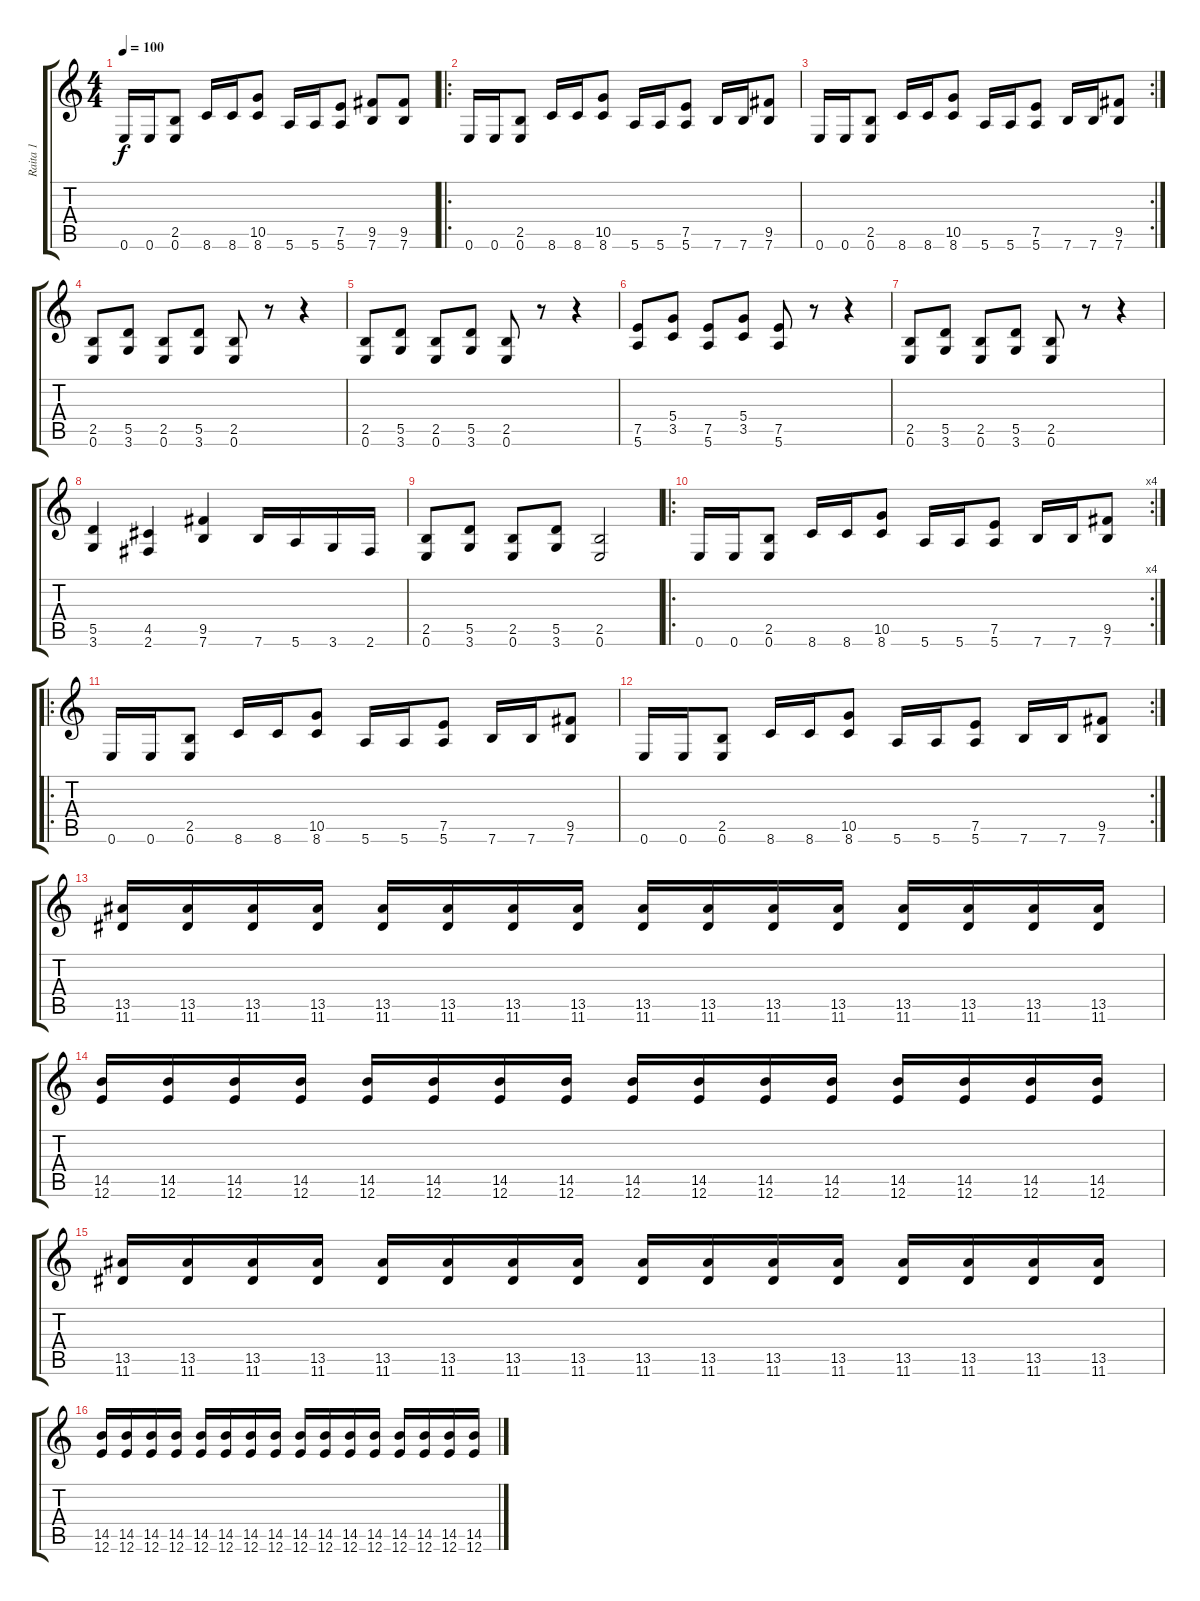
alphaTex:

\track ("Raita 1" "Raita 1") {instrument distortionguitar}
\staff {score tabs}
\tuning (E4 B3 G3 D3 A2 E2) {hide}
\ts (4 4)
\tempo 100
\clef g2
\ks c
0.6.16{dy f} 0.6.16 (2.5 0.6).8 8.6.16 8.6.16 (10.5 8.6).8 5.6.16 5.6.16 (7.5 5.6).8 (9.5 7.6).8 (9.5 7.6).8 |
\ro
0.6.16 0.6.16 (2.5 0.6).8 8.6.16 8.6.16 (10.5 8.6).8 5.6.16 5.6.16 (7.5 5.6).8 7.6.16 7.6.16 (9.5 7.6).8 |
\rc 2
0.6.16 0.6.16 (2.5 0.6).8 8.6.16 8.6.16 (10.5 8.6).8 5.6.16 5.6.16 (7.5 5.6).8 7.6.16 7.6.16 (9.5 7.6).8 |
(2.5 0.6).8 (5.5 3.6).8 (2.5 0.6).8 (5.5 3.6).8 (2.5 0.6).8 r.8 r.4 |
(2.5 0.6).8 (5.5 3.6).8 (2.5 0.6).8 (5.5 3.6).8 (2.5 0.6).8 r.8 r.4 |
(7.5 5.6).8 (5.4 3.5).8 (7.5 5.6).8 (5.4 3.5).8 (7.5 5.6).8 r.8 r.4 |
(2.5 0.6).8 (5.5 3.6).8 (2.5 0.6).8 (5.5 3.6).8 (2.5 0.6).8 r.8 r.4 |
(5.5 3.6).4 (4.5 2.6).4 (9.5 7.6).4 7.6.16 5.6.16 3.6.16 2.6.16 |
(2.5 0.6).8 (5.5 3.6).8 (2.5 0.6).8 (5.5 3.6).8 (2.5 0.6).2 |
\ro
\rc 4
0.6.16 0.6.16 (2.5 0.6).8 8.6.16 8.6.16 (10.5 8.6).8 5.6.16 5.6.16 (7.5 5.6).8 7.6.16 7.6.16 (9.5 7.6).8 |
\ro
0.6.16 0.6.16 (2.5 0.6).8 8.6.16 8.6.16 (10.5 8.6).8 5.6.16 5.6.16 (7.5 5.6).8 7.6.16 7.6.16 (9.5 7.6).8 |
\rc 2
0.6.16 0.6.16 (2.5 0.6).8 8.6.16 8.6.16 (10.5 8.6).8 5.6.16 5.6.16 (7.5 5.6).8 7.6.16 7.6.16 (9.5 7.6).8 |
(13.5 11.6).16 (13.5 11.6).16 (13.5 11.6).16 (13.5 11.6).16 (13.5 11.6).16 (13.5 11.6).16 (13.5 11.6).16 (13.5 11.6).16 (13.5 11.6).16 (13.5 11.6).16 (13.5 11.6).16 (13.5 11.6).16 (13.5 11.6).16 (13.5 11.6).16 (13.5 11.6).16 (13.5 11.6).16 |
(14.5 12.6).16 (14.5 12.6).16 (14.5 12.6).16 (14.5 12.6).16 (14.5 12.6).16 (14.5 12.6).16 (14.5 12.6).16 (14.5 12.6).16 (14.5 12.6).16 (14.5 12.6).16 (14.5 12.6).16 (14.5 12.6).16 (14.5 12.6).16 (14.5 12.6).16 (14.5 12.6).16 (14.5 12.6).16 |
(13.5 11.6).16 (13.5 11.6).16 (13.5 11.6).16 (13.5 11.6).16 (13.5 11.6).16 (13.5 11.6).16 (13.5 11.6).16 (13.5 11.6).16 (13.5 11.6).16 (13.5 11.6).16 (13.5 11.6).16 (13.5 11.6).16 (13.5 11.6).16 (13.5 11.6).16 (13.5 11.6).16 (13.5 11.6).16 |
(14.5 12.6).16 (14.5 12.6).16 (14.5 12.6).16 (14.5 12.6).16 (14.5 12.6).16 (14.5 12.6).16 (14.5 12.6).16 (14.5 12.6).16 (14.5 12.6).16 (14.5 12.6).16 (14.5 12.6).16 (14.5 12.6).16 (14.5 12.6).16 (14.5 12.6).16 (14.5 12.6).16 (14.5 12.6).16
